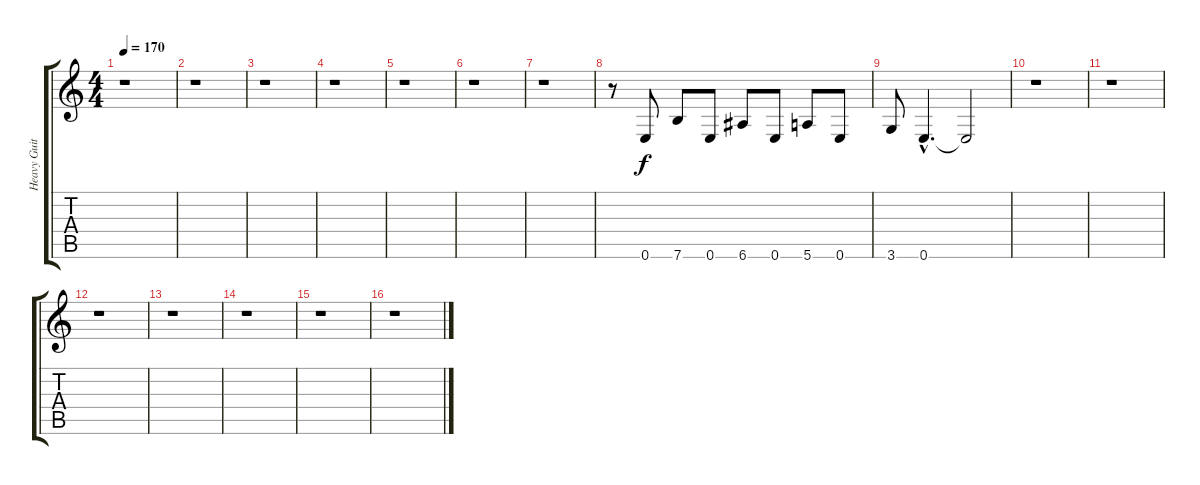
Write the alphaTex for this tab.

\track ("Heavy Guitar" "Heavy Guit") {instrument overdrivenguitar}
\staff {score tabs}
\tuning (E4 B3 G3 D3 A2 E2) {hide}
\ts (4 4)
\tempo 170
\clef g2
\ks c
r.1{dy f} |
r.1 |
r.1 |
r.1 |
r.1 |
r.1 |
r.1 |
r.8 0.6.8 7.6.8 0.6.8 6.6.8 0.6.8 5.6.8 0.6.8 |
3.6.8 0.6{hac}.4{d} 0.6{t}.2 |
r.1 |
r.1 |
r.1 |
r.1 |
r.1 |
r.1 |
r.1
